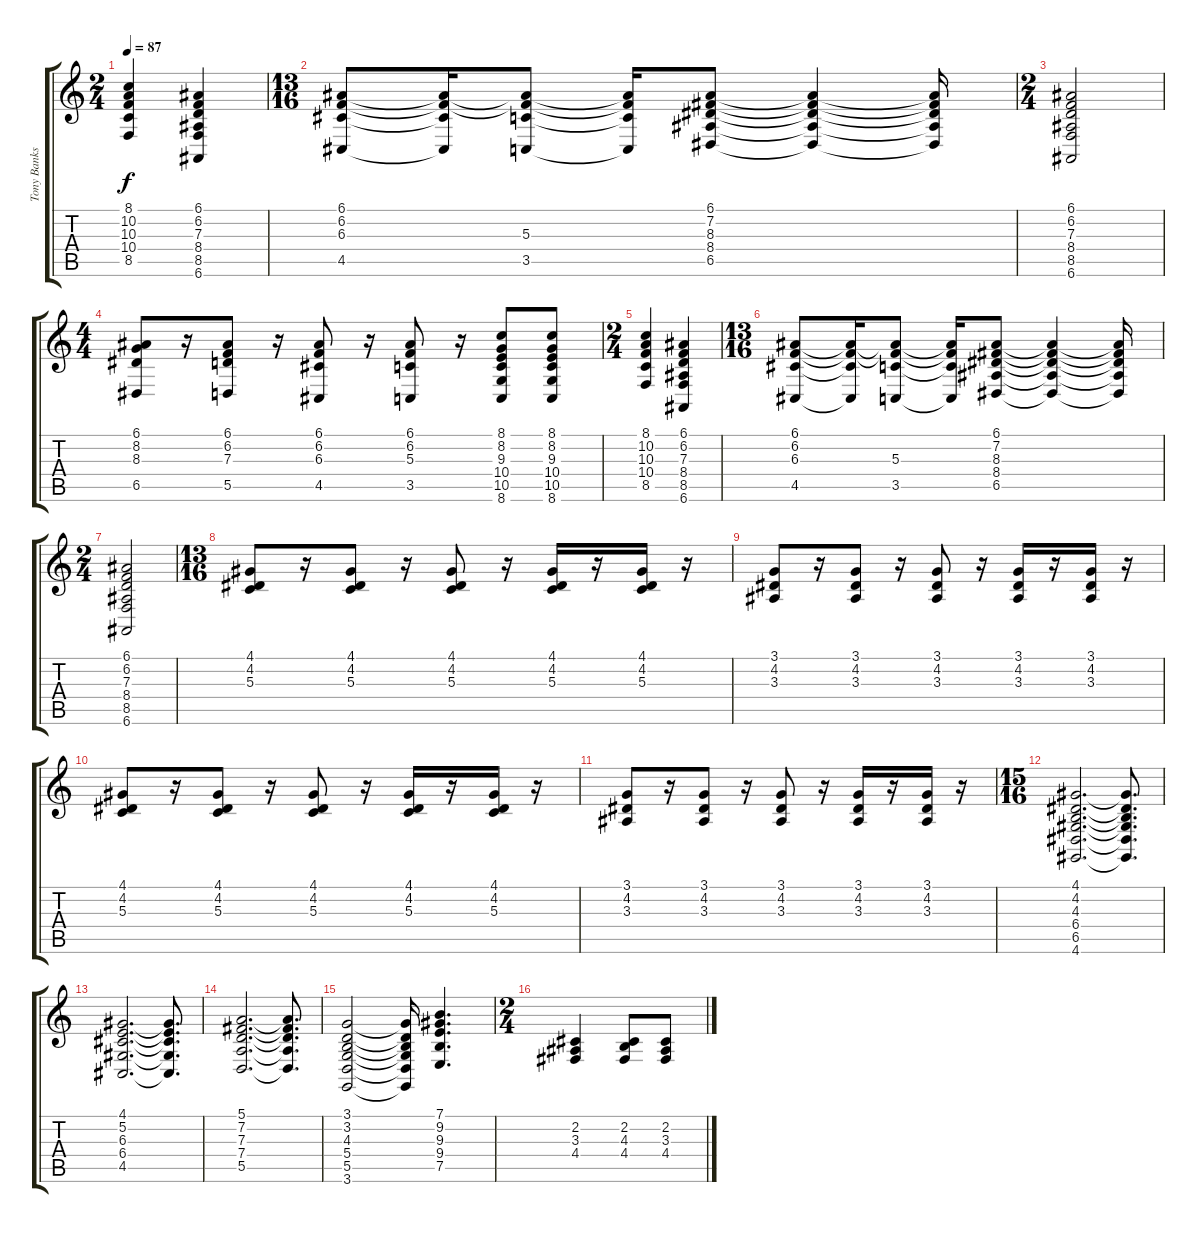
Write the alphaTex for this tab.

\track ("Tony Banks (organ)" "Tony Banks") {instrument drawbarorgan}
\staff {score tabs}
\tuning (E4 B3 G3 D3 A2 E2) {hide}
\ts (2 4)
\tempo 87
\clef g2
\ks c
(8.1 10.2 10.3 10.4 8.5).4{dy f} (6.1 6.2 7.3 8.4 8.5 6.6).4 |
\ts (13 16)
(6.1 6.2 6.3 4.5).8 (6.1{t} 6.2{t} 6.3{t} 4.5{t}).16 (6.1{t} 6.2{t} 5.3 3.5).8 (6.1{t} 6.2{t} 5.3{t} 3.5{t}).16 (6.1 7.2 8.3 8.4 6.5).8 (6.1{t} 7.2{t} 8.3{t} 8.4{t} 6.5{t}).4 (6.1{t} 7.2{t} 8.3{t} 8.4{t} 6.5{t}).16 |
\ts (2 4)
(6.1 6.2 7.3 8.4 8.5 6.6).2 |
\ts (4 4)
(6.1 8.2 8.3 6.5).8 r.16 (6.1 6.2 7.3 5.5).8 r.16 (6.1 6.2 6.3 4.5).8 r.16 (6.1 6.2 5.3 3.5).8 r.16 (8.1 8.2 9.3 10.4 10.5 8.6).8 (8.1 8.2 9.3 10.4 10.5 8.6).8 |
\ts (2 4)
(8.1 10.2 10.3 10.4 8.5).4 (6.1 6.2 7.3 8.4 8.5 6.6).4 |
\ts (13 16)
(6.1 6.2 6.3 4.5).8 (6.1{t} 6.2{t} 6.3{t} 4.5{t}).16 (6.1{t} 6.2{t} 5.3 3.5).8 (6.1{t} 6.2{t} 5.3{t} 3.5{t}).16 (6.1 7.2 8.3 8.4 6.5).8 (6.1{t} 7.2{t} 8.3{t} 8.4{t} 6.5{t}).4 (6.1{t} 7.2{t} 8.3{t} 8.4{t} 6.5{t}).16 |
\ts (2 4)
(6.1 6.2 7.3 8.4 8.5 6.6).2 |
\ts (13 16)
(4.1 4.2 5.3).8 r.16 (4.1 4.2 5.3).8 r.16 (4.1 4.2 5.3).8 r.16 (4.1 4.2 5.3).16 r.16 (4.1 4.2 5.3).16 r.16 |
(3.1 4.2 3.3).8 r.16 (3.1 4.2 3.3).8 r.16 (3.1 4.2 3.3).8 r.16 (3.1 4.2 3.3).16 r.16 (3.1 4.2 3.3).16 r.16 |
(4.1 4.2 5.3).8 r.16 (4.1 4.2 5.3).8 r.16 (4.1 4.2 5.3).8 r.16 (4.1 4.2 5.3).16 r.16 (4.1 4.2 5.3).16 r.16 |
(3.1 4.2 3.3).8 r.16 (3.1 4.2 3.3).8 r.16 (3.1 4.2 3.3).8 r.16 (3.1 4.2 3.3).16 r.16 (3.1 4.2 3.3).16 r.16 |
\ts (15 16)
(4.1 4.2 4.3 6.4 6.5 4.6).2{d} (4.1{t} 4.2{t} 4.3{t} 6.4{t} 6.5{t} 4.6{t}).8{d} |
(4.1 5.2 6.3 6.4 4.5).2{d} (4.1{t} 5.2{t} 6.3{t} 6.4{t} 4.5{t}).8{d} |
(5.1 7.2 7.3 7.4 5.5).2{d} (5.1{t} 7.2{t} 7.3{t} 7.4{t} 5.5{t}).8{d} |
(3.1 3.2 4.3 5.4 5.5 3.6).2 (3.1{t} 3.2{t} 4.3{t} 5.4{t} 5.5{t} 3.6{t}).16 (7.1 9.2 9.3 9.4 7.5).4{d} |
\ts (2 4)
(2.2 3.3 4.4).4 (2.2 4.3 4.4).8 (2.2 3.3 4.4).8
